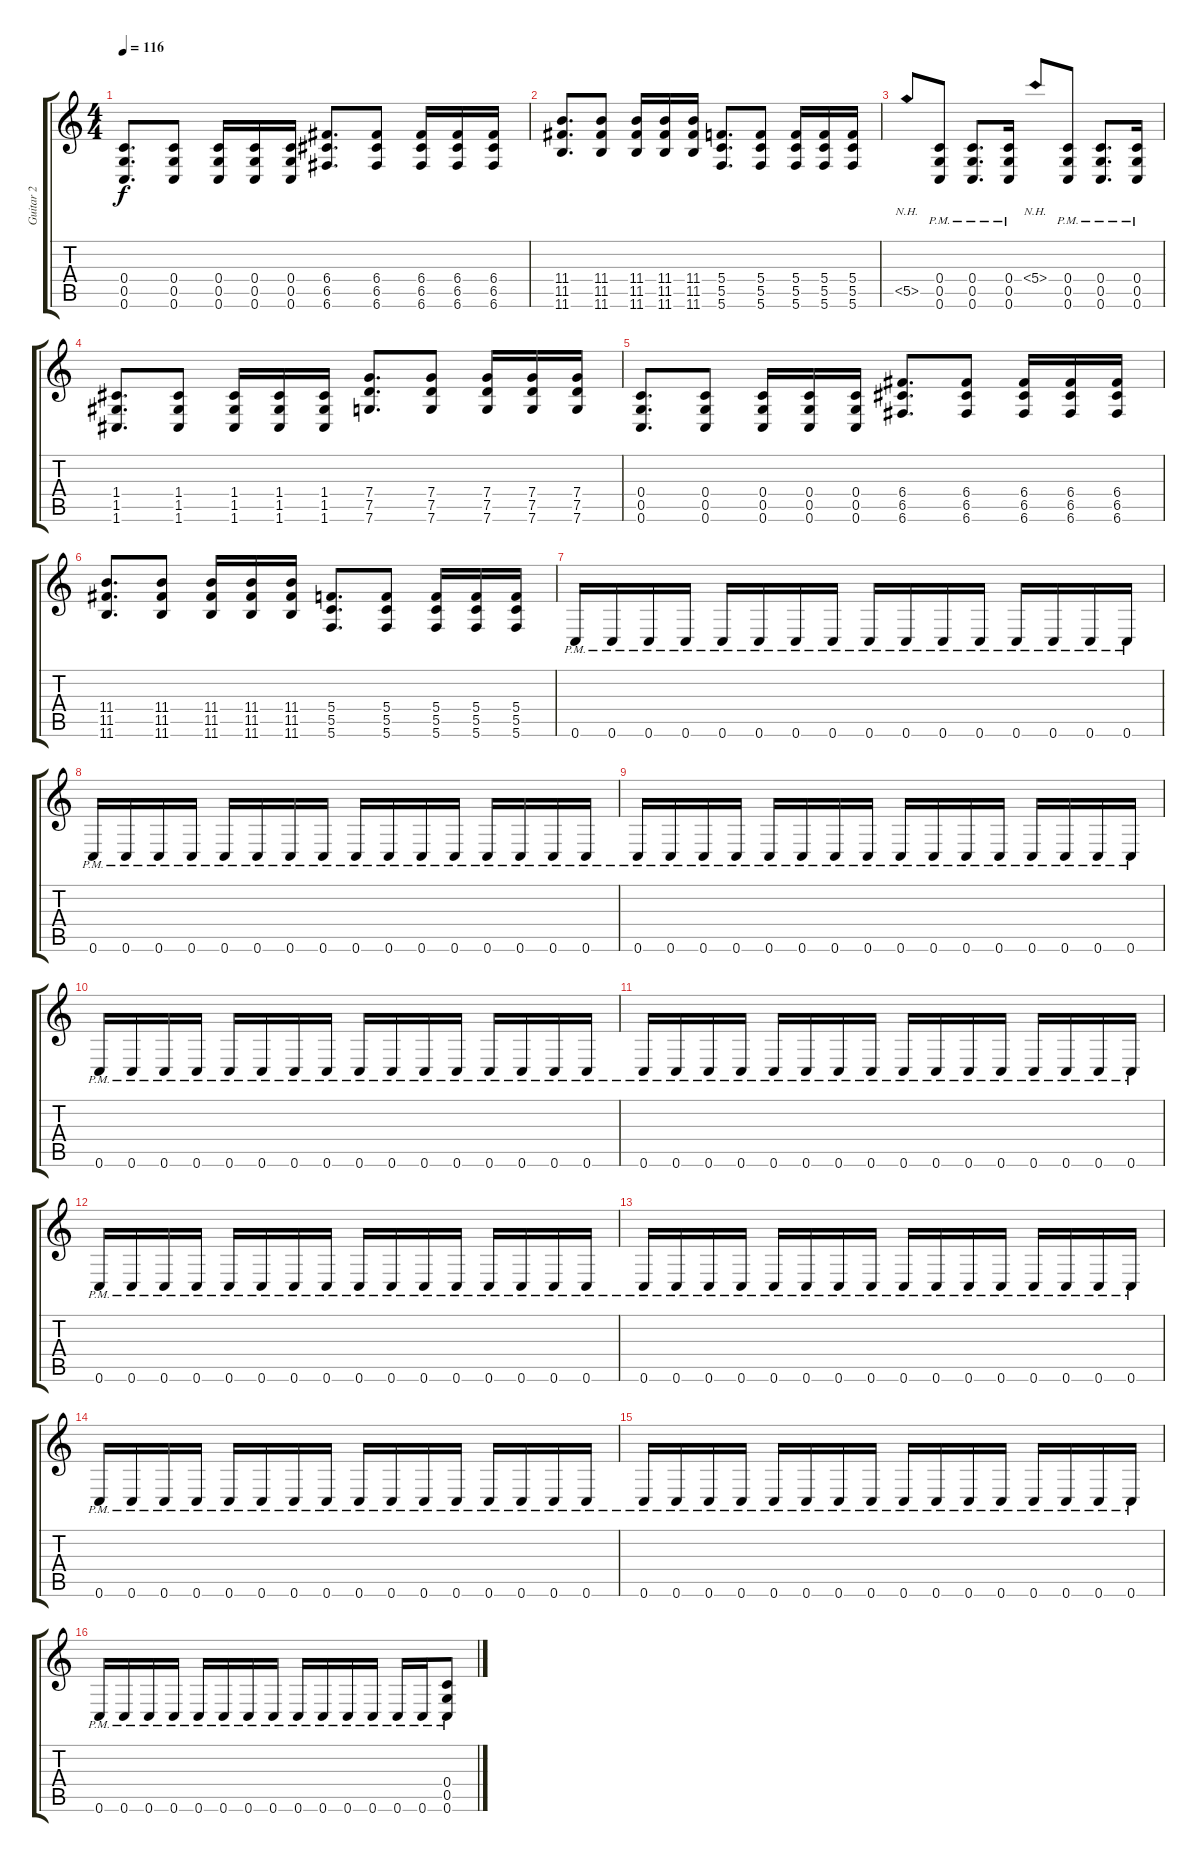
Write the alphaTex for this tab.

\track ("Guitar 2" "Guitar 2") {instrument distortionguitar}
\staff {score tabs}
\tuning (D4 A3 F3 C3 G2 C2) {hide}
\ts (4 4)
\tempo 116
\clef g2
\ks c
(0.4 0.5 0.6).8{d dy f} (0.4 0.5 0.6).8 (0.4 0.5 0.6).16 (0.4 0.5 0.6).16 (0.4 0.5 0.6).16 (6.4 6.5 6.6).8{d} (6.4 6.5 6.6).8 (6.4 6.5 6.6).16 (6.4 6.5 6.6).16 (6.4 6.5 6.6).16 |
(11.4 11.5 11.6).8{d} (11.4 11.5 11.6).8 (11.4 11.5 11.6).16 (11.4 11.5 11.6).16 (11.4 11.5 11.6).16 (5.4 5.5 5.6).8{d} (5.4 5.5 5.6).8 (5.4 5.5 5.6).16 (5.4 5.5 5.6).16 (5.4 5.5 5.6).16 |
5.5{nh}.8 (0.4{pm} 0.5{pm} 0.6{pm}).8 (0.4{pm} 0.5{pm} 0.6{pm}).8{d} (0.4{pm} 0.5{pm} 0.6{pm}).16 5.4{nh}.8 (0.4{pm} 0.5{pm} 0.6{pm}).8 (0.4{pm} 0.5{pm} 0.6{pm}).8{d} (0.4{pm} 0.5{pm} 0.6{pm}).16 |
(1.4 1.5 1.6).8{d} (1.4 1.5 1.6).8 (1.4 1.5 1.6).16 (1.4 1.5 1.6).16 (1.4 1.5 1.6).16 (7.4 7.5 7.6).8{d} (7.4 7.5 7.6).8 (7.4 7.5 7.6).16 (7.4 7.5 7.6).16 (7.4 7.5 7.6).16 |
(0.4 0.5 0.6).8{d} (0.4 0.5 0.6).8 (0.4 0.5 0.6).16 (0.4 0.5 0.6).16 (0.4 0.5 0.6).16 (6.4 6.5 6.6).8{d} (6.4 6.5 6.6).8 (6.4 6.5 6.6).16 (6.4 6.5 6.6).16 (6.4 6.5 6.6).16 |
(11.4 11.5 11.6).8{d} (11.4 11.5 11.6).8 (11.4 11.5 11.6).16 (11.4 11.5 11.6).16 (11.4 11.5 11.6).16 (5.4 5.5 5.6).8{d} (5.4 5.5 5.6).8 (5.4 5.5 5.6).16 (5.4 5.5 5.6).16 (5.4 5.5 5.6).16 |
0.6{pm}.16 0.6{pm}.16 0.6{pm}.16 0.6{pm}.16 0.6{pm}.16 0.6{pm}.16 0.6{pm}.16 0.6{pm}.16 0.6{pm}.16 0.6{pm}.16 0.6{pm}.16 0.6{pm}.16 0.6{pm}.16 0.6{pm}.16 0.6{pm}.16 0.6{pm}.16 |
0.6{pm}.16 0.6{pm}.16 0.6{pm}.16 0.6{pm}.16 0.6{pm}.16 0.6{pm}.16 0.6{pm}.16 0.6{pm}.16 0.6{pm}.16 0.6{pm}.16 0.6{pm}.16 0.6{pm}.16 0.6{pm}.16 0.6{pm}.16 0.6{pm}.16 0.6{pm}.16 |
0.6{pm}.16 0.6{pm}.16 0.6{pm}.16 0.6{pm}.16 0.6{pm}.16 0.6{pm}.16 0.6{pm}.16 0.6{pm}.16 0.6{pm}.16 0.6{pm}.16 0.6{pm}.16 0.6{pm}.16 0.6{pm}.16 0.6{pm}.16 0.6{pm}.16 0.6{pm}.16 |
0.6{pm}.16 0.6{pm}.16 0.6{pm}.16 0.6{pm}.16 0.6{pm}.16 0.6{pm}.16 0.6{pm}.16 0.6{pm}.16 0.6{pm}.16 0.6{pm}.16 0.6{pm}.16 0.6{pm}.16 0.6{pm}.16 0.6{pm}.16 0.6{pm}.16 0.6{pm}.16 |
0.6{pm}.16 0.6{pm}.16 0.6{pm}.16 0.6{pm}.16 0.6{pm}.16 0.6{pm}.16 0.6{pm}.16 0.6{pm}.16 0.6{pm}.16 0.6{pm}.16 0.6{pm}.16 0.6{pm}.16 0.6{pm}.16 0.6{pm}.16 0.6{pm}.16 0.6{pm}.16 |
0.6{pm}.16 0.6{pm}.16 0.6{pm}.16 0.6{pm}.16 0.6{pm}.16 0.6{pm}.16 0.6{pm}.16 0.6{pm}.16 0.6{pm}.16 0.6{pm}.16 0.6{pm}.16 0.6{pm}.16 0.6{pm}.16 0.6{pm}.16 0.6{pm}.16 0.6{pm}.16 |
0.6{pm}.16 0.6{pm}.16 0.6{pm}.16 0.6{pm}.16 0.6{pm}.16 0.6{pm}.16 0.6{pm}.16 0.6{pm}.16 0.6{pm}.16 0.6{pm}.16 0.6{pm}.16 0.6{pm}.16 0.6{pm}.16 0.6{pm}.16 0.6{pm}.16 0.6{pm}.16 |
0.6{pm}.16 0.6{pm}.16 0.6{pm}.16 0.6{pm}.16 0.6{pm}.16 0.6{pm}.16 0.6{pm}.16 0.6{pm}.16 0.6{pm}.16 0.6{pm}.16 0.6{pm}.16 0.6{pm}.16 0.6{pm}.16 0.6{pm}.16 0.6{pm}.16 0.6{pm}.16 |
0.6{pm}.16 0.6{pm}.16 0.6{pm}.16 0.6{pm}.16 0.6{pm}.16 0.6{pm}.16 0.6{pm}.16 0.6{pm}.16 0.6{pm}.16 0.6{pm}.16 0.6{pm}.16 0.6{pm}.16 0.6{pm}.16 0.6{pm}.16 0.6{pm}.16 0.6{pm}.16 |
0.6{pm}.16 0.6{pm}.16 0.6{pm}.16 0.6{pm}.16 0.6{pm}.16 0.6{pm}.16 0.6{pm}.16 0.6{pm}.16 0.6{pm}.16 0.6{pm}.16 0.6{pm}.16 0.6{pm}.16 0.6{pm}.16 0.6{pm}.16 (0.4{pm} 0.5 0.6).8
